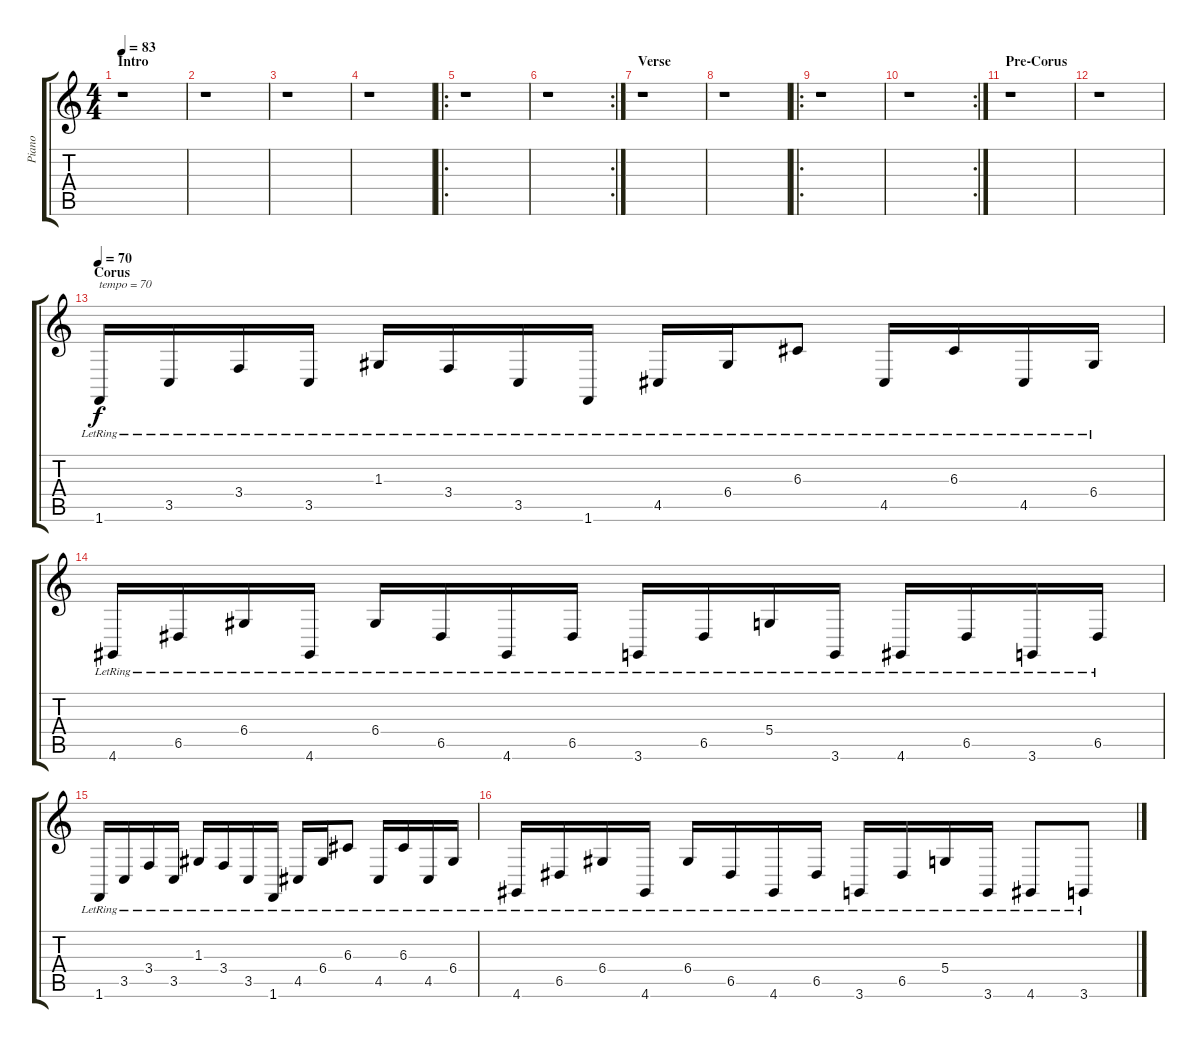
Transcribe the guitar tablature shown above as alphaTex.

\track ("Piano" "Piano") {instrument acousticgrandpiano}
\staff {score tabs}
\tuning (E4 B3 G3 D3 A2 E2) {hide}
\ts (4 4)
\section ("" "Intro")
\tempo 83
\clef g2
\ks c
r.1{dy f instrument acousticgrandpiano} |
r.1 |
r.1 |
r.1 |
\ro
r.1 |
\rc 2
r.1 |
\section ("" "Verse")
r.1 |
r.1 |
\ro
r.1 |
\rc 2
r.1 |
\section ("" "Pre-Corus")
r.1 |
r.1 |
\section ("" "Corus")
\tempo 70
1.6{lr}.16{txt "tempo = 70"} 3.5{lr}.16 3.4{lr}.16 3.5{lr}.16 1.3{lr}.16 3.4{lr}.16 3.5{lr}.16 1.6{lr}.16 4.5{lr}.16 6.4{lr}.16 6.3{lr}.8 4.5{lr}.16 6.3{lr}.16 4.5{lr}.16 6.4{lr}.16 |
4.6{lr}.16 6.5{lr}.16 6.4{lr}.16 4.6{lr}.16 6.4{lr}.16 6.5{lr}.16 4.6{lr}.16 6.5{lr}.16 3.6{lr}.16 6.5{lr}.16 5.4{lr}.16 3.6{lr}.16 4.6{lr}.16 6.5{lr}.16 3.6{lr}.16 6.5{lr}.16 |
1.6{lr}.16 3.5{lr}.16 3.4{lr}.16 3.5{lr}.16 1.3{lr}.16 3.4{lr}.16 3.5{lr}.16 1.6{lr}.16 4.5{lr}.16 6.4{lr}.16 6.3{lr}.8 4.5{lr}.16 6.3{lr}.16 4.5{lr}.16 6.4{lr}.16 |
4.6{lr}.16 6.5{lr}.16 6.4{lr}.16 4.6{lr}.16 6.4{lr}.16 6.5{lr}.16 4.6{lr}.16 6.5{lr}.16 3.6{lr}.16 6.5{lr}.16 5.4{lr}.16 3.6{lr}.16 4.6{lr}.8 3.6{lr}.8
